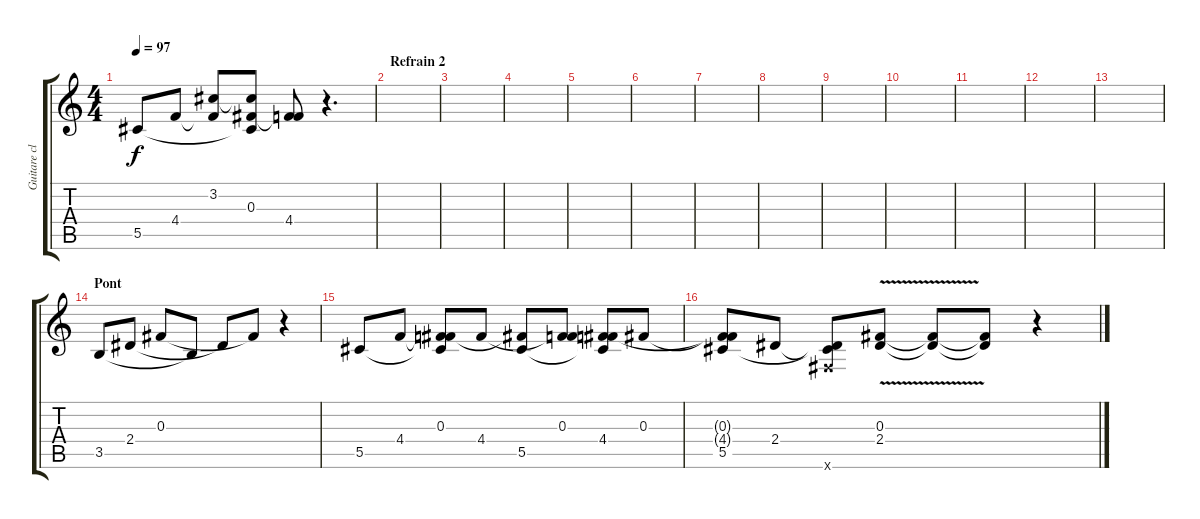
\track ("Guitare clean" "Guitare cl") {instrument electricguitarclean}
\staff {score tabs}
\tuning (Eb4 Bb3 Gb3 Db3 Ab2 Eb2) {hide}
\ts (4 4)
\tempo 97
\clef g2
\ks c
5.5.8{dy f instrument electricguitarclean} 4.4.8 (3.2 4.4{t}).8 (3.2{t} 0.3 5.5{t}).8 (0.3{t} 4.4).8 r.4{d} |
\section ("" "Refrain 2")
|
|
|
|
|
|
|
|
|
|
|
|
\section ("" "Pont")
3.5.8{instrument electricguitarclean} 2.4.8 0.3.8 3.5{t}.8 2.4{t}.8 0.3{t}.8 r.4 |
5.5.8 4.4.8 (0.3 4.4{t} 5.5{t}).8 4.4.8 (0.3{t} 5.5).8 (0.3 4.4{t}).8 (0.3{t} 4.4 5.5{t}).8 0.3.8 |
(0.3{t} 4.4{t} 5.5).8 2.4.8 (2.4{t} 5.5{t} 3.6{x}).8 (0.3{v} 2.4{v}).8 (0.3{t} 2.4{t}).8 (0.3{t} 2.4{t}).8 r.4
